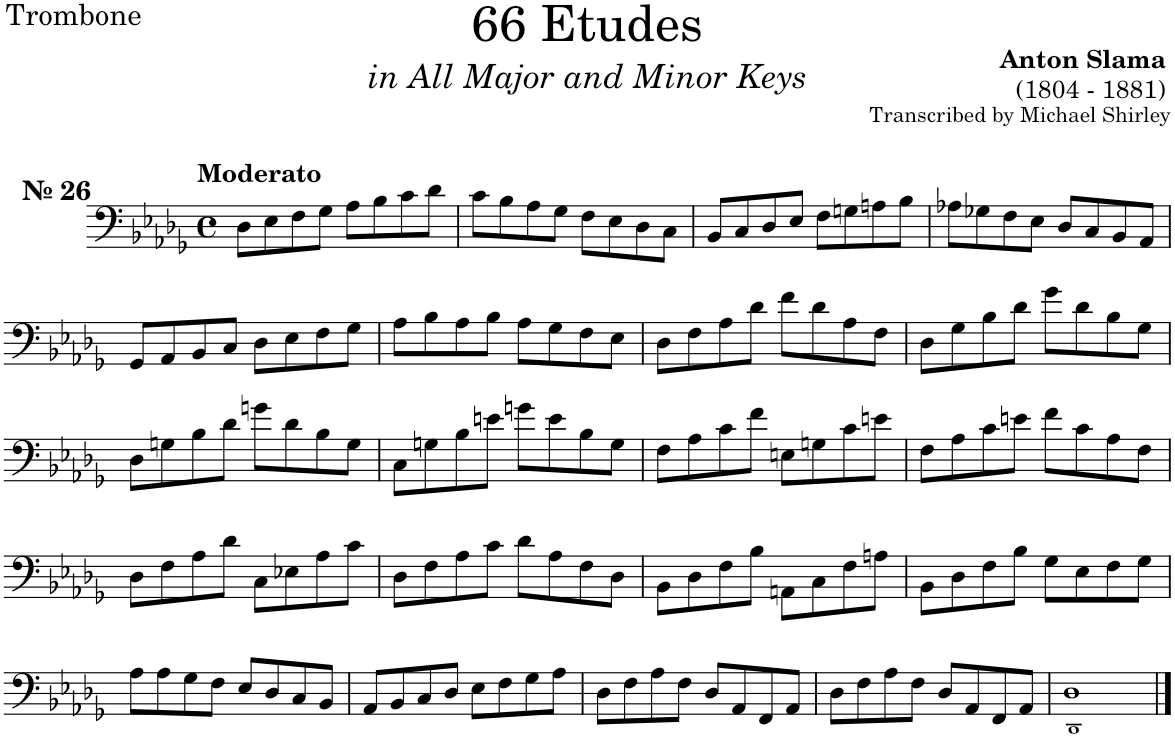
**kern
*part1
*staff1
*I"Trombone
*I'Tbn.
*clefF4
*k[b-e-a-d-g-]
*M4/4
*met(c)
=1
!LO:TX:a:B:t=№ 26
!LO:TX:a:B:t=Moderato
8D-\L
8E-\
8F\
8G-\J
8A-\L
8B-\
8c\
8d-\J
=2
8c\L
8B-\
8A-\
8G-\J
8F\L
8E-\
8D-\
8C\J
=3
8BB-/L
8C/
8D-/
8E-/J
8F\L
8Gn\
8An\
8B-\J
=4
8A-X\L
8G-X\
8F\
8E-\J
8D-/L
8C/
8BB-/
8AA-/J
!!LO:LB:g=z
=5
8GG-/L
8AA-/
8BB-/
8C/J
8D-\L
8E-\
8F\
8G-\J
=6
8A-\L
8B-\
8A-\
8B-\J
8A-\L
8G-\
8F\
8E-\J
=7
8D-\L
8F\
8A-\
8d-\J
8f\L
8d-\
8A-\
8F\J
=8
8D-\L
8G-\
8B-\
8d-\J
8g-\L
8d-\
8B-\
8G-\J
!!LO:LB:g=z
=9
8D-\L
8Gn\
8B-\
8d-\J
8gn\L
8d-\
8B-\
8G\J
=10
8C\L
8Gn\
8B-\
8en\J
8gn\L
8e\
8B-\
8G\J
=11
8F\L
8A-\
8c\
8f\J
8En\L
8Gn\
8c\
8en\J
=12
8F\L
8A-\
8c\
8en\J
8f\L
8c\
8A-\
8F\J
!!LO:LB:g=z
=13
8D-\L
8F\
8A-\
8d-\J
8C\L
8E-X\
8A-\
8c\J
=14
8D-\L
8F\
8A-\
8c\J
8d-\L
8A-\
8F\
8D-\J
=15
8BB-\L
8D-\
8F\
8B-\J
8AAn\L
8C\
8F\
8An\J
=16
8BB-\L
8D-\
8F\
8B-\J
8G-\L
8E-\
8F\
8G-\J
!!LO:LB:g=z
=17
8A-\L
8A-\
8G-\
8F\J
8E-/L
8D-/
8C/
8BB-/J
=18
8AA-/L
8BB-/
8C/
8D-/J
8E-\L
8F\
8G-\
8A-\J
=19
8D-\L
8F\
8A-\
8F\J
8D-/L
8AA-/
8FF/
8AA-/J
=20
8D-\L
8F\
8A-\
8F\J
8D-/L
8AA-/
8FF/
8AA-/J
=21
1DD-! 1D-
==
*-
